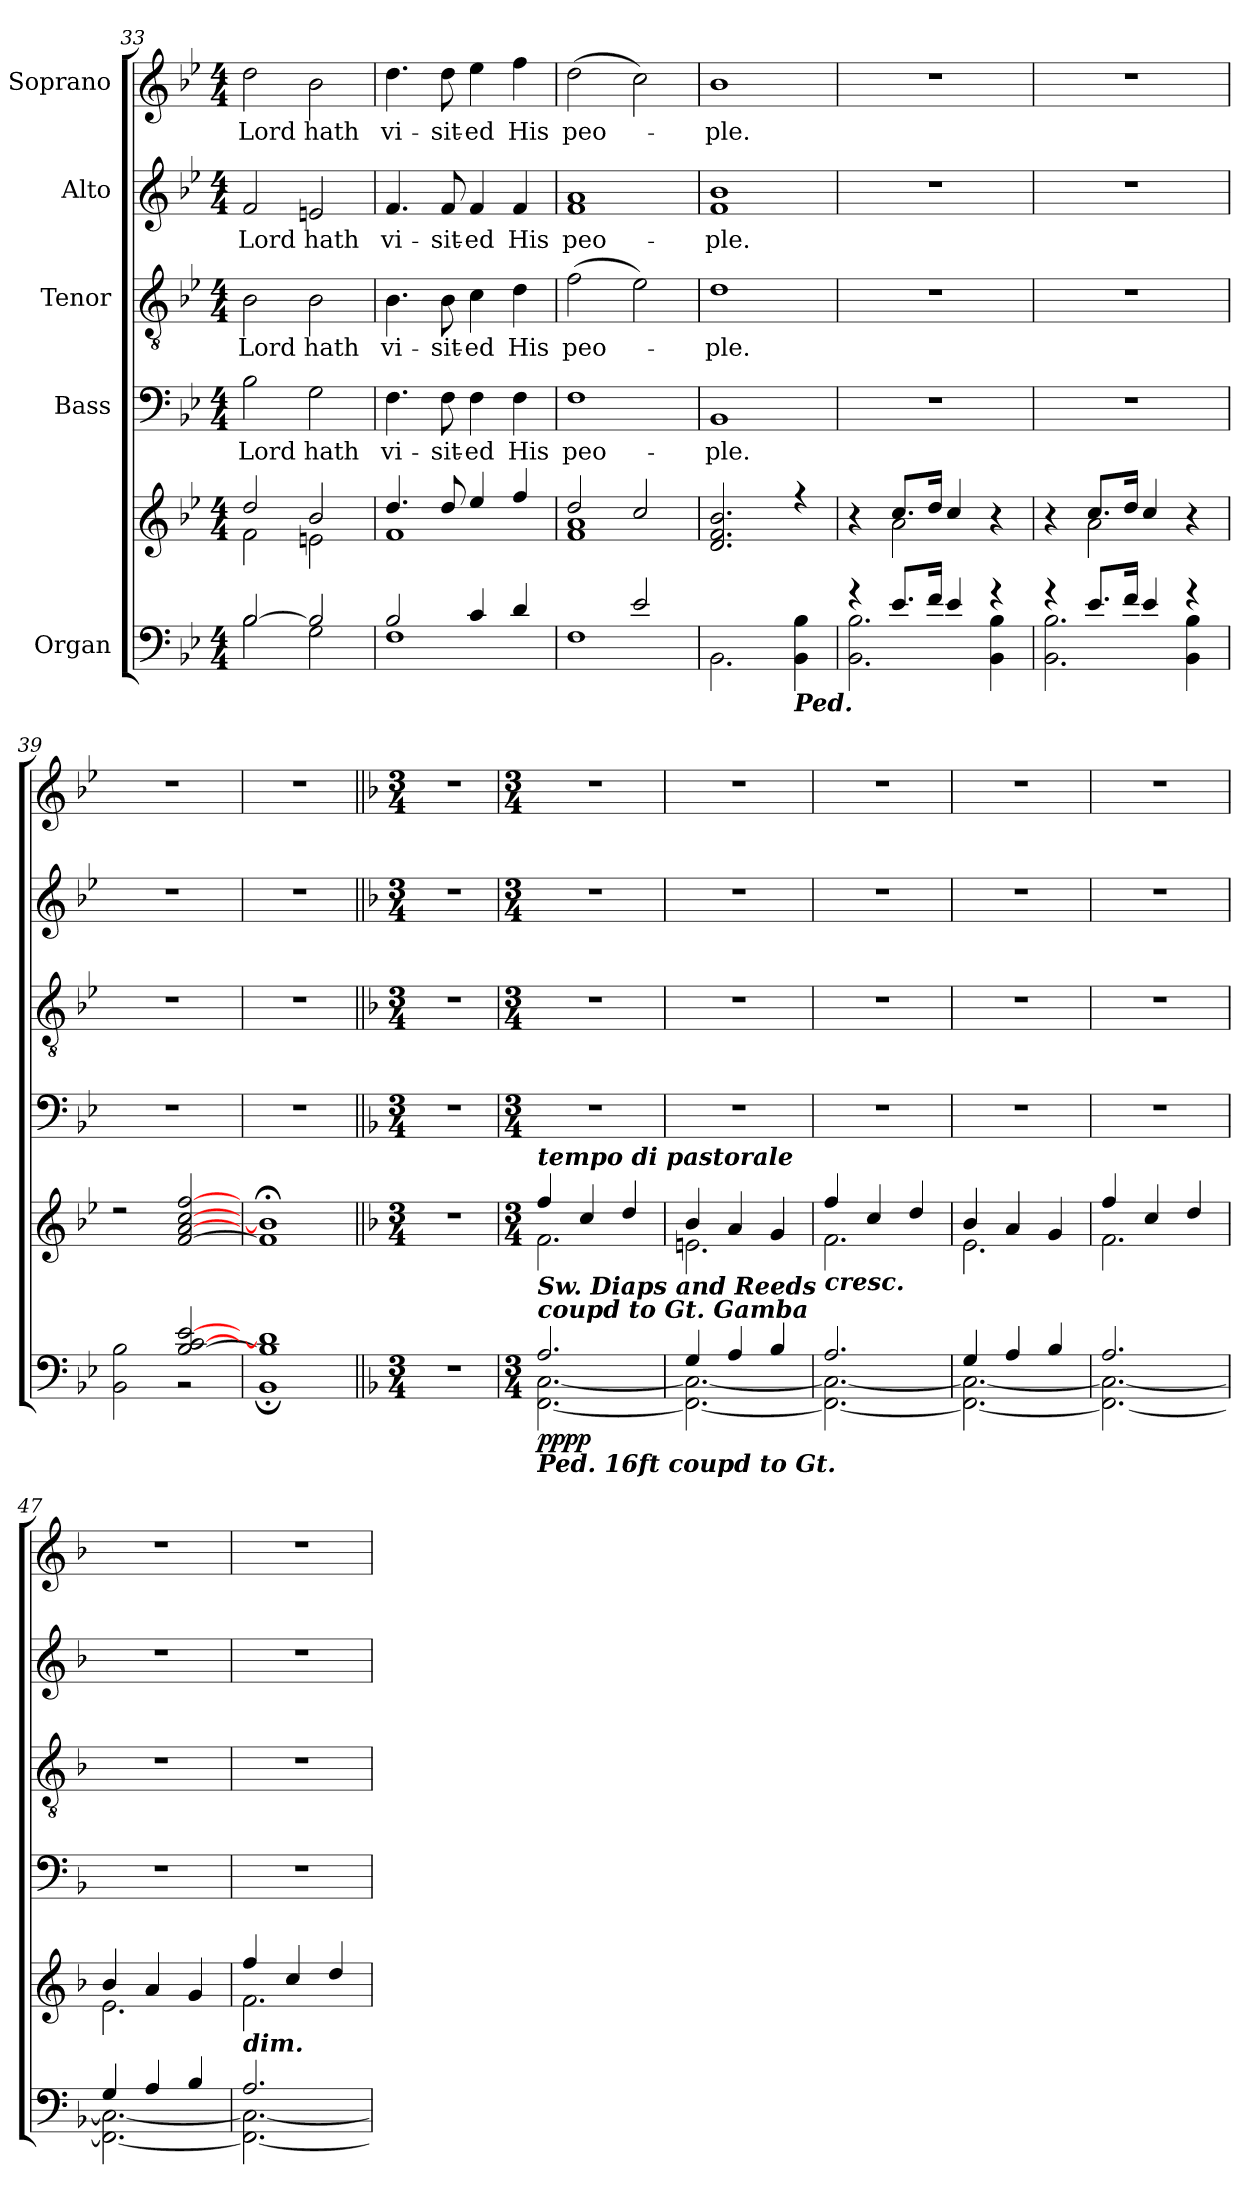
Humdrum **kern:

**kern	**kern	**dynam	**kern	**text	**kern	**text	**kern	**text	**kern	**text
*part5	*part5	*part5	*part4	*part4	*part3	*part3	*part2	*part2	*part1	*part1
*staff6	*staff5	*staff5/6	*staff4	*staff4	*staff3	*staff3	*staff2	*staff2	*staff1	*staff1
*I"Organ	*	*	*I"Bass	*	*I"Tenor	*	*I"Alto	*	*I"Soprano	*
!!LO:LB:g=z
*clefF4	*clefG2	*	*clefF4	*	*clefGv2	*	*clefG2	*	*clefG2	*
*k[b-e-]	*k[b-e-]	*	*k[b-e-]	*	*k[b-e-]	*	*k[b-e-]	*	*k[b-e-]	*
*B-:	*B-:	*	*B-:	*	*B-:	*	*B-:	*	*B-:	*
*M4/4	*M4/4	*	*M4/4	*	*M4/4	*	*M4/4	*	*M4/4	*
=33	=33	=33	=33	=33	=33	=33	=33	=33	=33	=33
*^	*^	*	*	*	*	*	*	*	*	*
!	!	!	!	!	!	!LO:LY:b	!	!LO:LY:b	!	!LO:LY:b	!	!LO:LY:b
[2B-/	2B-\	2dd/	2f\	.	2B-	Lord	2B-	Lord	2f	Lord	2dd	Lord
!	!	!	!	!	!	!LO:LY:b	!	!LO:LY:b	!	!LO:LY:b	!	!LO:LY:b
2B-/]	2G\	2b-/	2en\	.	2G	hath	2B-	hath	2en	hath	2b-	hath
=34	=34	=34	=34	=34	=34	=34	=34	=34	=34	=34	=34	=34
!	!	!	!	!	!	!LO:LY:b	!	!LO:LY:b	!	!LO:LY:b	!	!LO:LY:b
2B-/	1F\	4.dd/	1f\	.	4.F	vi-	4.B-	vi-	4.f	vi-	4.dd	vi-
!	!	!	!	!	!	!LO:LY:b	!	!LO:LY:b	!	!LO:LY:b	!	!LO:LY:b
.	.	8dd/	.	.	8F	-sit-	8B-	-sit-	8f	-sit-	8dd	-sit-
!	!	!	!	!	!	!LO:LY:b	!	!LO:LY:b	!	!LO:LY:b	!	!LO:LY:b
4c/	.	4ee-/	.	.	4F	-ed	4c	-ed	4f	-ed	4ee-	-ed
!	!	!	!	!	!	!LO:LY:b	!	!LO:LY:b	!	!LO:LY:b	!	!LO:LY:b
4d/	.	4ff/	.	.	4F	His	4d	His	4f	His	4ff	His
=35	=35	=35	=35	=35	=35	=35	=35	=35	=35	=35	=35	=35
!	!	!	!	!	!	!LO:LY:b	!	!LO:LY:b	!	!LO:LY:b	!	!LO:LY:b
2ryy	1F\	2dd/	1f\ 1a\	.	1F	peo-	(>2f	peo-	1f 1a	peo-	(>2dd	peo-
2e-/	.	2cc/	.	.	.	.	2e-)	.	.	.	2cc)	.
=36	=36	=36	=36	=36	=36	=36	=36	=36	=36	=36	=36	=36
!	!	!	!	!	!	!LO:LY:b	!	!LO:LY:b	!	!LO:LY:b	!	!LO:LY:b
1ryy	2.BB-\	2.d/ 2.f/ 2.b-/	1ryy	.	1BB-	-ple.	1d	ple.	1f 1b-	-ple.	1b-	ple.
!	!LO:TX:b:Bi:t=Ped.	!	!	!	!	!	!	!	!	!	!	!
.	4BB-\ 4B-\	4r	.	.	.	.	.	.	.	.	.	.
=37	=37	=37	=37	=37	=37	=37	=37	=37	=37	=37	=37	=37
4r	2.BB-\ 2.B-\	4r	4ryy	.	1r	.	1r	.	1r	.	1r	.
8.e-/L	.	8.cc/L	2a\	.	.	.	.	.	.	.	.	.
16f/J	.	16dd/J	.	.	.	.	.	.	.	.	.	.
4e-/	.	4cc/	.	.	.	.	.	.	.	.	.	.
4r	4BB-\ 4B-\	4r	4ryy	.	.	.	.	.	.	.	.	.
=38	=38	=38	=38	=38	=38	=38	=38	=38	=38	=38	=38	=38
4r	2.BB-\ 2.B-\	4r	4ryy	.	1r	.	1r	.	1r	.	1r	.
8.e-/L	.	8.cc/L	2a\	.	.	.	.	.	.	.	.	.
16f/J	.	16dd/J	.	.	.	.	.	.	.	.	.	.
4e-/	.	4cc/	.	.	.	.	.	.	.	.	.	.
4r	4BB-\ 4B-\	4r	4ryy	.	.	.	.	.	.	.	.	.
=39	=39	=39	=39	=39	=39	=39	=39	=39	=39	=39	=39	=39
2ryy	2BB-\ 2B-\	2r	1ryy	.	1r	.	1r	.	1r	.	1r	.
[2B-/ [2c/ [2e-/	2r	[2f/ [2a/ [2cc/ [2ff/	.	.	.	.	.	.	.	.	.	.
=40	=40	=40	=40	=40	=40	=40	=40	=40	=40	=40	=40	=40
1B-/] 1d/]	1BB-;\	1f/];< 1b-/];<	1ryy	.	1r	.	1r	.	1r	.	1r	.
*v	*v	*	*	*	*	*	*	*	*	*	*	*
*	*v	*v	*	*	*	*	*	*	*	*	*
=41||	=41||	=41||	=41||	=41||	=41||	=41||	=41||	=41||	=41||	=41||
*k[b-]	*k[b-]	*	*k[b-]	*	*k[b-]	*	*k[b-]	*	*k[b-]	*
*F:	*F:	*	*F:	*	*F:	*	*F:	*	*F:	*
*M3/4	*M3/4	*	*M3/4	*	*M3/4	*	*M3/4	*	*M3/4	*
2.r	2.r	.	2.r	.	2.r	.	2.r	.	2.r	.
!!LO:LB:g=z
=42	=42	=42	=42	=42	=42	=42	=42	=42	=42	=42
*M3/4	*M3/4	*	*M3/4	*	*M3/4	*	*M3/4	*	*M3/4	*
*	*MM116	*	*	*	*	*	*	*	*	*
*^	*^	*	*	*	*	*	*	*	*	*
!	!	!LO:TX:a:Bi:t=tempo di pastorale	!	!	!	!	!	!	!	!	!	!
!LO:TX:a:Bi:t=Sw. Diaps and Reeds\ncoupd to Gt. Gamba	!	!	!	!	!	!	!	!	!	!	!	!
!LO:TX:b:Bi:t=Ped. 16ft coupd to Gt.	!	!	!	!	!	!	!	!	!	!	!	!
!	!	!	!	!LO:DY:b=2	!	!	!	!	!	!	!LO:N:vis=1	!
!	!	!	!	!LO:DY:n=1:b=2	!	!	!	!	!	!	!	!
!	!	!	!	!LO:DY:n=2:b	!	!	!	!	!	!	!	!
!	!	!	!	!LO:DY:n=3:b	!	!	!	!	!	!	!	!
2.A/	[2.FF\ [2.C\	4ff/	2.f\	p p p p	2.r	.	2.r	.	2.r	.	2.r	.
.	.	4cc/	.	.	.	.	.	.	.	.	.	.
.	.	4dd/	.	.	.	.	.	.	.	.	.	.
=43	=43	=43	=43	=43	=43	=43	=43	=43	=43	=43	=43	=43
!	!	!	!	!	!	!	!	!	!	!	!LO:N:vis=1	!
4G/	2.FF\_ 2.C\_	4b-/	2.en\	.	2.r	.	2.r	.	2.r	.	2.r	.
4A/	.	4a/	.	.	.	.	.	.	.	.	.	.
4B-/	.	4g/	.	.	.	.	.	.	.	.	.	.
=44	=44	=44	=44	=44	=44	=44	=44	=44	=44	=44	=44	=44
!	!	!LO:TX:b:Bi:t=cresc.	!	!	!	!	!	!	!	!	!	!
!	!	!	!	!	!	!	!	!	!	!	!LO:N:vis=1	!
2.A/	2.FF\_ 2.C\_	4ff/	2.f\	.	2.r	.	2.r	.	2.r	.	2.r	.
.	.	4cc/	.	.	.	.	.	.	.	.	.	.
.	.	4dd/	.	.	.	.	.	.	.	.	.	.
=45	=45	=45	=45	=45	=45	=45	=45	=45	=45	=45	=45	=45
!	!	!	!	!	!	!	!	!	!	!	!LO:N:vis=1	!
4G/	2.FF\_ 2.C\_	4b-/	2.e\	.	2.r	.	2.r	.	2.r	.	2.r	.
4A/	.	4a/	.	.	.	.	.	.	.	.	.	.
4B-/	.	4g/	.	.	.	.	.	.	.	.	.	.
=46	=46	=46	=46	=46	=46	=46	=46	=46	=46	=46	=46	=46
!	!	!	!	!	!	!	!	!	!	!	!LO:N:vis=1	!
2.A/	2.FF\_ 2.C\_	4ff/	2.f\	.	2.r	.	2.r	.	2.r	.	2.r	.
.	.	4cc/	.	.	.	.	.	.	.	.	.	.
.	.	4dd/	.	.	.	.	.	.	.	.	.	.
=47	=47	=47	=47	=47	=47	=47	=47	=47	=47	=47	=47	=47
!	!	!	!	!	!	!	!	!	!	!	!LO:N:vis=1	!
4G/	2.FF\_ 2.C\_	4b-/	2.e\	.	2.r	.	2.r	.	2.r	.	2.r	.
4A/	.	4a/	.	.	.	.	.	.	.	.	.	.
4B-/	.	4g/	.	.	.	.	.	.	.	.	.	.
=48	=48	=48	=48	=48	=48	=48	=48	=48	=48	=48	=48	=48
!	!	!LO:TX:b:Bi:t=dim.	!	!	!	!	!	!	!	!	!	!
!	!	!	!	!	!	!	!	!	!	!	!LO:N:vis=1	!
2.A/	2.FF\_ 2.C\_	4ff/	2.f\	.	2.r	.	2.r	.	2.r	.	2.r	.
.	.	4cc/	.	.	.	.	.	.	.	.	.	.
.	.	4dd/	.	.	.	.	.	.	.	.	.	.
*v	*v	*	*	*	*	*	*	*	*	*	*	*
*	*v	*v	*	*	*	*	*	*	*	*	*
=	=	=	=	=	=	=	=	=	=	=
*-	*-	*-	*-	*-	*-	*-	*-	*-	*-	*-
